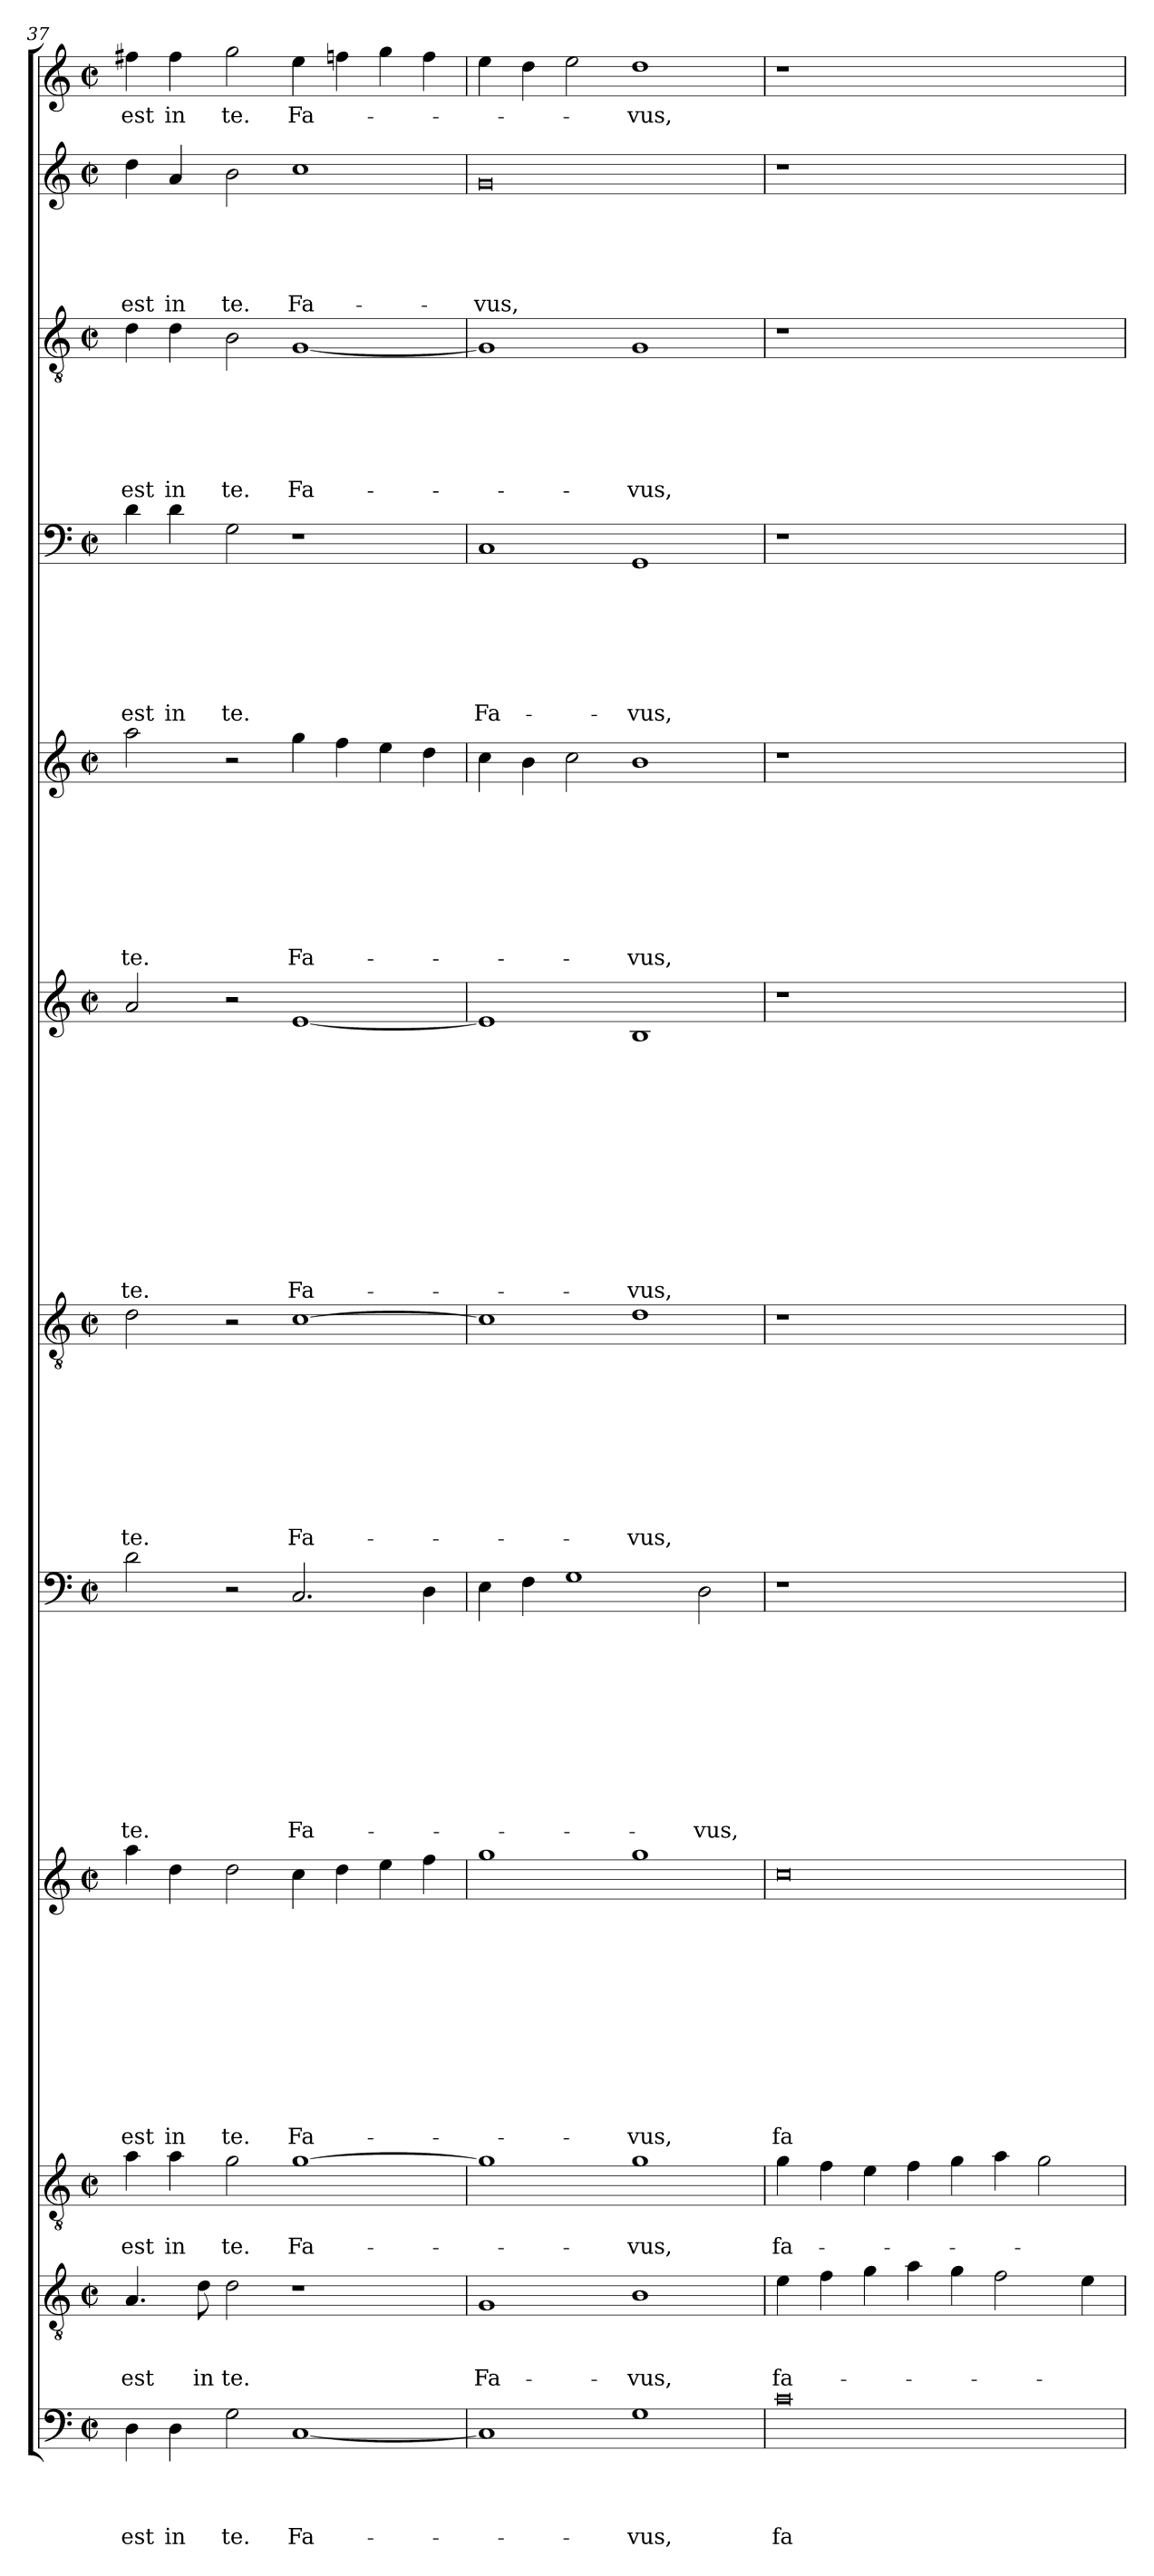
**kern	**text	**text	**text	**text	**kern	**text	**text	**text	**kern	**text	**text	**kern	**text	**text	**text	**text	**text	**text	**text	**text	**text	**text	**text	**kern	**text	**text	**text	**text	**text	**text	**text	**text	**text	**text	**kern	**text	**text	**text	**text	**text	**text	**text	**text	**text	**kern	**text	**text	**text	**text	**text	**text	**text	**text	**text	**text	**text	**text	**kern	**text	**text	**text	**text	**text	**text	**text	**text	**kern	**text	**text	**text	**text	**text	**text	**text	**kern	**text	**text	**text	**text	**text	**text	**kern	**text	**text	**text	**text	**text	**kern	**text
*part12	*part12	*part12	*part12	*part12	*part11	*part11	*part11	*part11	*part10	*part10	*part10	*part9	*part9	*part9	*part9	*part9	*part9	*part9	*part9	*part9	*part9	*part9	*part9	*part8	*part8	*part8	*part8	*part8	*part8	*part8	*part8	*part8	*part8	*part8	*part7	*part7	*part7	*part7	*part7	*part7	*part7	*part7	*part7	*part7	*part6	*part6	*part6	*part6	*part6	*part6	*part6	*part6	*part6	*part6	*part6	*part6	*part6	*part5	*part5	*part5	*part5	*part5	*part5	*part5	*part5	*part5	*part4	*part4	*part4	*part4	*part4	*part4	*part4	*part4	*part3	*part3	*part3	*part3	*part3	*part3	*part3	*part2	*part2	*part2	*part2	*part2	*part2	*part1	*part1
*staff12	*staff12	*staff12	*staff12	*staff12	*staff11	*staff11	*staff11	*staff11	*staff10	*staff10	*staff10	*staff9	*staff9	*staff9	*staff9	*staff9	*staff9	*staff9	*staff9	*staff9	*staff9	*staff9	*staff9	*staff8	*staff8	*staff8	*staff8	*staff8	*staff8	*staff8	*staff8	*staff8	*staff8	*staff8	*staff7	*staff7	*staff7	*staff7	*staff7	*staff7	*staff7	*staff7	*staff7	*staff7	*staff6	*staff6	*staff6	*staff6	*staff6	*staff6	*staff6	*staff6	*staff6	*staff6	*staff6	*staff6	*staff6	*staff5	*staff5	*staff5	*staff5	*staff5	*staff5	*staff5	*staff5	*staff5	*staff4	*staff4	*staff4	*staff4	*staff4	*staff4	*staff4	*staff4	*staff3	*staff3	*staff3	*staff3	*staff3	*staff3	*staff3	*staff2	*staff2	*staff2	*staff2	*staff2	*staff2	*staff1	*staff1
*clefF4	*	*	*	*	*clefGv2	*	*	*	*clefGv2	*	*	*clefG2	*	*	*	*	*	*	*	*	*	*	*	*clefF4	*	*	*	*	*	*	*	*	*	*	*clefGv2	*	*	*	*	*	*	*	*	*	*clefG2	*	*	*	*	*	*	*	*	*	*	*	*	*clefG2	*	*	*	*	*	*	*	*	*clefF4	*	*	*	*	*	*	*	*clefGv2	*	*	*	*	*	*	*clefG2	*	*	*	*	*	*clefG2	*
*k[]	*	*	*	*	*k[]	*	*	*	*k[]	*	*	*k[]	*	*	*	*	*	*	*	*	*	*	*	*k[]	*	*	*	*	*	*	*	*	*	*	*k[]	*	*	*	*	*	*	*	*	*	*k[]	*	*	*	*	*	*	*	*	*	*	*	*	*k[]	*	*	*	*	*	*	*	*	*k[]	*	*	*	*	*	*	*	*k[]	*	*	*	*	*	*	*k[]	*	*	*	*	*	*k[]	*
*C:	*	*	*	*	*C:	*	*	*	*C:	*	*	*C:	*	*	*	*	*	*	*	*	*	*	*	*C:	*	*	*	*	*	*	*	*	*	*	*C:	*	*	*	*	*	*	*	*	*	*C:	*	*	*	*	*	*	*	*	*	*	*	*	*C:	*	*	*	*	*	*	*	*	*C:	*	*	*	*	*	*	*	*C:	*	*	*	*	*	*	*C:	*	*	*	*	*	*C:	*
*M2/2	*	*	*	*	*M2/2	*	*	*	*M2/2	*	*	*M2/2	*	*	*	*	*	*	*	*	*	*	*	*M2/2	*	*	*	*	*	*	*	*	*	*	*M2/2	*	*	*	*	*	*	*	*	*	*M2/2	*	*	*	*	*	*	*	*	*	*	*	*	*M2/2	*	*	*	*	*	*	*	*	*M2/2	*	*	*	*	*	*	*	*M2/2	*	*	*	*	*	*	*M2/2	*	*	*	*	*	*M2/2	*
*met(c|)	*	*	*	*	*met(c|)	*	*	*	*met(c|)	*	*	*met(c|)	*	*	*	*	*	*	*	*	*	*	*	*met(c|)	*	*	*	*	*	*	*	*	*	*	*met(c|)	*	*	*	*	*	*	*	*	*	*met(c|)	*	*	*	*	*	*	*	*	*	*	*	*	*met(c|)	*	*	*	*	*	*	*	*	*met(c|)	*	*	*	*	*	*	*	*met(c|)	*	*	*	*	*	*	*met(c|)	*	*	*	*	*	*met(c|)	*
=37	=37	=37	=37	=37	=37	=37	=37	=37	=37	=37	=37	=37	=37	=37	=37	=37	=37	=37	=37	=37	=37	=37	=37	=37	=37	=37	=37	=37	=37	=37	=37	=37	=37	=37	=37	=37	=37	=37	=37	=37	=37	=37	=37	=37	=37	=37	=37	=37	=37	=37	=37	=37	=37	=37	=37	=37	=37	=37	=37	=37	=37	=37	=37	=37	=37	=37	=37	=37	=37	=37	=37	=37	=37	=37	=37	=37	=37	=37	=37	=37	=37	=37	=37	=37	=37	=37	=37	=37	=37
!	!	!	!	!LO:LY:b	!	!	!	!LO:LY:b	!	!	!LO:LY:b	!	!	!	!	!	!	!	!	!	!	!	!LO:LY:b	!	!	!	!	!	!	!	!	!	!	!LO:LY:b	!	!	!	!	!	!	!	!	!	!LO:LY:b	!	!	!	!	!	!	!	!	!	!	!	!	!LO:LY:b	!	!	!	!	!	!	!	!	!LO:LY:b	!	!	!	!	!	!	!	!LO:LY:b	!	!	!	!	!	!	!LO:LY:b	!	!	!	!	!	!LO:LY:b	!	!LO:LY:b
4D\	.	.	.	est	4.A/	.	.	est	4a\	.	est	4aa\	.	.	.	.	.	.	.	.	.	.	est	2d\	.	.	.	.	.	.	.	.	.	te.	2d\	.	.	.	.	.	.	.	.	te.	2a/	.	.	.	.	.	.	.	.	.	.	.	te.	2aa\	.	.	.	.	.	.	.	te.	4d\	.	.	.	.	.	.	est	4d\	.	.	.	.	.	est	4dd\	.	.	.	.	est	4ff#X\	est
!	!	!	!	!LO:LY:b	!	!	!	!	!	!	!LO:LY:b	!	!	!	!	!	!	!	!	!	!	!	!LO:LY:b	!	!	!	!	!	!	!	!	!	!	!	!	!	!	!	!	!	!	!	!	!	!	!	!	!	!	!	!	!	!	!	!	!	!	!	!	!	!	!	!	!	!	!	!	!	!	!	!	!	!	!LO:LY:b	!	!	!	!	!	!	!LO:LY:b	!	!	!	!	!	!LO:LY:b	!	!LO:LY:b
4D\	.	.	.	in	.	.	.	.	4a\	.	in	4dd\	.	.	.	.	.	.	.	.	.	.	in	.	.	.	.	.	.	.	.	.	.	.	.	.	.	.	.	.	.	.	.	.	.	.	.	.	.	.	.	.	.	.	.	.	.	.	.	.	.	.	.	.	.	.	4d\	.	.	.	.	.	.	in	4d\	.	.	.	.	.	in	4a/	.	.	.	.	in	4ff#\	in
!	!	!	!	!	!	!	!	!LO:LY:b	!	!	!	!	!	!	!	!	!	!	!	!	!	!	!	!	!	!	!	!	!	!	!	!	!	!	!	!	!	!	!	!	!	!	!	!	!	!	!	!	!	!	!	!	!	!	!	!	!	!	!	!	!	!	!	!	!	!	!	!	!	!	!	!	!	!	!	!	!	!	!	!	!	!	!	!	!	!	!	!	!
.	.	.	.	.	8d\	.	.	in	.	.	.	.	.	.	.	.	.	.	.	.	.	.	.	.	.	.	.	.	.	.	.	.	.	.	.	.	.	.	.	.	.	.	.	.	.	.	.	.	.	.	.	.	.	.	.	.	.	.	.	.	.	.	.	.	.	.	.	.	.	.	.	.	.	.	.	.	.	.	.	.	.	.	.	.	.	.	.	.	.
!	!	!	!	!LO:LY:b	!	!	!	!LO:LY:b	!	!	!LO:LY:b	!	!	!	!	!	!	!	!	!	!	!	!LO:LY:b	!	!	!	!	!	!	!	!	!	!	!	!	!	!	!	!	!	!	!	!	!	!	!	!	!	!	!	!	!	!	!	!	!	!	!	!	!	!	!	!	!	!	!	!	!	!	!	!	!	!	!LO:LY:b	!	!	!	!	!	!	!LO:LY:b	!	!	!	!	!	!LO:LY:b	!	!LO:LY:b
2G\	.	.	.	te.	2d\	.	.	te.	2g\	.	te.	2dd\	.	.	.	.	.	.	.	.	.	.	te.	2r	.	.	.	.	.	.	.	.	.	.	2r	.	.	.	.	.	.	.	.	.	2r	.	.	.	.	.	.	.	.	.	.	.	.	2r	.	.	.	.	.	.	.	.	2G\	.	.	.	.	.	.	te.	2B\	.	.	.	.	.	te.	2b\	.	.	.	.	te.	2gg\	te.
!	!	!	!	!LO:LY:b	!	!	!	!	!	!	!LO:LY:b	!	!	!	!	!	!	!	!	!	!	!	!LO:LY:b	!	!	!	!	!	!	!	!	!	!	!LO:LY:b	!	!	!	!	!	!	!	!	!	!LO:LY:b	!	!	!	!	!	!	!	!	!	!	!	!	!LO:LY:b	!	!	!	!	!	!	!	!	!LO:LY:b	!	!	!	!	!	!	!	!	!	!	!	!	!	!	!LO:LY:b	!	!	!	!	!	!LO:LY:b	!	!LO:LY:b
[1C	.	.	.	Fa-	1r	.	.	.	[1g	.	Fa-	4cc\	.	.	.	.	.	.	.	.	.	.	Fa-	2.C/	.	.	.	.	.	.	.	.	.	Fa-	[1c	.	.	.	.	.	.	.	.	Fa-	[1e	.	.	.	.	.	.	.	.	.	.	.	Fa-	4gg\	.	.	.	.	.	.	.	Fa-	1r	.	.	.	.	.	.	.	[1G	.	.	.	.	.	Fa-	1cc	.	.	.	.	Fa-	4ee\	Fa-
.	.	.	.	.	.	.	.	.	.	.	.	4dd\	.	.	.	.	.	.	.	.	.	.	.	.	.	.	.	.	.	.	.	.	.	.	.	.	.	.	.	.	.	.	.	.	.	.	.	.	.	.	.	.	.	.	.	.	.	4ff\	.	.	.	.	.	.	.	.	.	.	.	.	.	.	.	.	.	.	.	.	.	.	.	.	.	.	.	.	.	4ffn\	.
.	.	.	.	.	.	.	.	.	.	.	.	4ee\	.	.	.	.	.	.	.	.	.	.	.	.	.	.	.	.	.	.	.	.	.	.	.	.	.	.	.	.	.	.	.	.	.	.	.	.	.	.	.	.	.	.	.	.	.	4ee\	.	.	.	.	.	.	.	.	.	.	.	.	.	.	.	.	.	.	.	.	.	.	.	.	.	.	.	.	.	4gg\	.
.	.	.	.	.	.	.	.	.	.	.	.	4ff\	.	.	.	.	.	.	.	.	.	.	.	4D\	.	.	.	.	.	.	.	.	.	.	.	.	.	.	.	.	.	.	.	.	.	.	.	.	.	.	.	.	.	.	.	.	.	4dd\	.	.	.	.	.	.	.	.	.	.	.	.	.	.	.	.	.	.	.	.	.	.	.	.	.	.	.	.	.	4ff\	.
=38	=38	=38	=38	=38	=38	=38	=38	=38	=38	=38	=38	=38	=38	=38	=38	=38	=38	=38	=38	=38	=38	=38	=38	=38	=38	=38	=38	=38	=38	=38	=38	=38	=38	=38	=38	=38	=38	=38	=38	=38	=38	=38	=38	=38	=38	=38	=38	=38	=38	=38	=38	=38	=38	=38	=38	=38	=38	=38	=38	=38	=38	=38	=38	=38	=38	=38	=38	=38	=38	=38	=38	=38	=38	=38	=38	=38	=38	=38	=38	=38	=38	=38	=38	=38	=38	=38	=38	=38	=38
!	!	!	!	!	!	!	!	!LO:LY:b	!	!	!	!	!	!	!	!	!	!	!	!	!	!	!	!	!	!	!	!	!	!	!	!	!	!	!	!	!	!	!	!	!	!	!	!	!	!	!	!	!	!	!	!	!	!	!	!	!	!	!	!	!	!	!	!	!	!	!	!	!	!	!	!	!	!LO:LY:b	!	!	!	!	!	!	!	!	!	!	!	!	!LO:LY:b	!	!
1C]	.	.	.	.	1G	.	.	Fa-	1g]	.	.	1gg	.	.	.	.	.	.	.	.	.	.	.	4E\	.	.	.	.	.	.	.	.	.	.	1c]	.	.	.	.	.	.	.	.	.	1e]	.	.	.	.	.	.	.	.	.	.	.	.	4cc\	.	.	.	.	.	.	.	.	1C	.	.	.	.	.	.	Fa-	1G]	.	.	.	.	.	.	0g	.	.	.	.	-vus,	4ee\	.
.	.	.	.	.	.	.	.	.	.	.	.	.	.	.	.	.	.	.	.	.	.	.	.	4F\	.	.	.	.	.	.	.	.	.	.	.	.	.	.	.	.	.	.	.	.	.	.	.	.	.	.	.	.	.	.	.	.	.	4b\	.	.	.	.	.	.	.	.	.	.	.	.	.	.	.	.	.	.	.	.	.	.	.	.	.	.	.	.	.	4dd\	.
.	.	.	.	.	.	.	.	.	.	.	.	.	.	.	.	.	.	.	.	.	.	.	.	1G	.	.	.	.	.	.	.	.	.	.	.	.	.	.	.	.	.	.	.	.	.	.	.	.	.	.	.	.	.	.	.	.	.	2cc\	.	.	.	.	.	.	.	.	.	.	.	.	.	.	.	.	.	.	.	.	.	.	.	.	.	.	.	.	.	2ee\	.
!	!	!	!	!LO:LY:b	!	!	!	!LO:LY:b	!	!	!LO:LY:b	!	!	!	!	!	!	!	!	!	!	!	!LO:LY:b	!	!	!	!	!	!	!	!	!	!	!	!	!	!	!	!	!	!	!	!	!LO:LY:b	!	!	!	!	!	!	!	!	!	!	!	!	!LO:LY:b	!	!	!	!	!	!	!	!	!LO:LY:b	!	!	!	!	!	!	!	!LO:LY:b	!	!	!	!	!	!	!LO:LY:b	!	!	!	!	!	!	!	!LO:LY:b
1G	.	.	.	-vus,	1B	.	.	-vus,	1g	.	-vus,	1gg	.	.	.	.	.	.	.	.	.	.	-vus,	.	.	.	.	.	.	.	.	.	.	.	1d	.	.	.	.	.	.	.	.	-vus,	1B	.	.	.	.	.	.	.	.	.	.	.	-vus,	1b	.	.	.	.	.	.	.	-vus,	1GG	.	.	.	.	.	.	-vus,	1G	.	.	.	.	.	-vus,	.	.	.	.	.	.	1dd	-vus,
!	!	!	!	!	!	!	!	!	!	!	!	!	!	!	!	!	!	!	!	!	!	!	!	!	!	!	!	!	!	!	!	!	!	!LO:LY:b	!	!	!	!	!	!	!	!	!	!	!	!	!	!	!	!	!	!	!	!	!	!	!	!	!	!	!	!	!	!	!	!	!	!	!	!	!	!	!	!	!	!	!	!	!	!	!	!	!	!	!	!	!	!	!
.	.	.	.	.	.	.	.	.	.	.	.	.	.	.	.	.	.	.	.	.	.	.	.	2D\	.	.	.	.	.	.	.	.	.	-vus,	.	.	.	.	.	.	.	.	.	.	.	.	.	.	.	.	.	.	.	.	.	.	.	.	.	.	.	.	.	.	.	.	.	.	.	.	.	.	.	.	.	.	.	.	.	.	.	.	.	.	.	.	.	.	.
!!LO:PB:g=z
=39	=39	=39	=39	=39	=39	=39	=39	=39	=39	=39	=39	=39	=39	=39	=39	=39	=39	=39	=39	=39	=39	=39	=39	=39	=39	=39	=39	=39	=39	=39	=39	=39	=39	=39	=39	=39	=39	=39	=39	=39	=39	=39	=39	=39	=39	=39	=39	=39	=39	=39	=39	=39	=39	=39	=39	=39	=39	=39	=39	=39	=39	=39	=39	=39	=39	=39	=39	=39	=39	=39	=39	=39	=39	=39	=39	=39	=39	=39	=39	=39	=39	=39	=39	=39	=39	=39	=39	=39	=39
!	!	!	!	!LO:LY:b	!	!	!	!LO:LY:b	!	!	!LO:LY:b	!	!	!	!	!	!	!	!	!	!	!	!LO:LY:b	!	!	!	!	!	!	!	!	!	!	!	!	!	!	!	!	!	!	!	!	!	!	!	!	!	!	!	!	!	!	!	!	!	!	!	!	!	!	!	!	!	!	!	!	!	!	!	!	!	!	!	!	!	!	!	!	!	!	!	!	!	!	!	!	!	!
0c	.	.	.	fa-	4e\	.	.	fa-	4g\	.	fa-	0cc	.	.	.	.	.	.	.	.	.	.	fa-	1r	.	.	.	.	.	.	.	.	.	.	1r	.	.	.	.	.	.	.	.	.	1r	.	.	.	.	.	.	.	.	.	.	.	.	1r	.	.	.	.	.	.	.	.	1r	.	.	.	.	.	.	.	1r	.	.	.	.	.	.	1r	.	.	.	.	.	1r	.
.	.	.	.	.	4f\	.	.	.	4f\	.	.	.	.	.	.	.	.	.	.	.	.	.	.	.	.	.	.	.	.	.	.	.	.	.	.	.	.	.	.	.	.	.	.	.	.	.	.	.	.	.	.	.	.	.	.	.	.	.	.	.	.	.	.	.	.	.	.	.	.	.	.	.	.	.	.	.	.	.	.	.	.	.	.	.	.	.	.	.	.
.	.	.	.	.	4g\	.	.	.	4e\	.	.	.	.	.	.	.	.	.	.	.	.	.	.	.	.	.	.	.	.	.	.	.	.	.	.	.	.	.	.	.	.	.	.	.	.	.	.	.	.	.	.	.	.	.	.	.	.	.	.	.	.	.	.	.	.	.	.	.	.	.	.	.	.	.	.	.	.	.	.	.	.	.	.	.	.	.	.	.	.
.	.	.	.	.	4a\	.	.	.	4f\	.	.	.	.	.	.	.	.	.	.	.	.	.	.	.	.	.	.	.	.	.	.	.	.	.	.	.	.	.	.	.	.	.	.	.	.	.	.	.	.	.	.	.	.	.	.	.	.	.	.	.	.	.	.	.	.	.	.	.	.	.	.	.	.	.	.	.	.	.	.	.	.	.	.	.	.	.	.	.	.
.	.	.	.	.	4g\	.	.	.	4g\	.	.	.	.	.	.	.	.	.	.	.	.	.	.	1ryy	.	.	.	.	.	.	.	.	.	.	1ryy	.	.	.	.	.	.	.	.	.	1ryy	.	.	.	.	.	.	.	.	.	.	.	.	1ryy	.	.	.	.	.	.	.	.	1ryy	.	.	.	.	.	.	.	1ryy	.	.	.	.	.	.	1ryy	.	.	.	.	.	1ryy	.
.	.	.	.	.	2f\	.	.	.	4a\	.	.	.	.	.	.	.	.	.	.	.	.	.	.	.	.	.	.	.	.	.	.	.	.	.	.	.	.	.	.	.	.	.	.	.	.	.	.	.	.	.	.	.	.	.	.	.	.	.	.	.	.	.	.	.	.	.	.	.	.	.	.	.	.	.	.	.	.	.	.	.	.	.	.	.	.	.	.	.	.
.	.	.	.	.	.	.	.	.	2g\	.	.	.	.	.	.	.	.	.	.	.	.	.	.	.	.	.	.	.	.	.	.	.	.	.	.	.	.	.	.	.	.	.	.	.	.	.	.	.	.	.	.	.	.	.	.	.	.	.	.	.	.	.	.	.	.	.	.	.	.	.	.	.	.	.	.	.	.	.	.	.	.	.	.	.	.	.	.	.	.
.	.	.	.	.	4e\	.	.	.	.	.	.	.	.	.	.	.	.	.	.	.	.	.	.	.	.	.	.	.	.	.	.	.	.	.	.	.	.	.	.	.	.	.	.	.	.	.	.	.	.	.	.	.	.	.	.	.	.	.	.	.	.	.	.	.	.	.	.	.	.	.	.	.	.	.	.	.	.	.	.	.	.	.	.	.	.	.	.	.	.
=	=	=	=	=	=	=	=	=	=	=	=	=	=	=	=	=	=	=	=	=	=	=	=	=	=	=	=	=	=	=	=	=	=	=	=	=	=	=	=	=	=	=	=	=	=	=	=	=	=	=	=	=	=	=	=	=	=	=	=	=	=	=	=	=	=	=	=	=	=	=	=	=	=	=	=	=	=	=	=	=	=	=	=	=	=	=	=	=	=
*-	*-	*-	*-	*-	*-	*-	*-	*-	*-	*-	*-	*-	*-	*-	*-	*-	*-	*-	*-	*-	*-	*-	*-	*-	*-	*-	*-	*-	*-	*-	*-	*-	*-	*-	*-	*-	*-	*-	*-	*-	*-	*-	*-	*-	*-	*-	*-	*-	*-	*-	*-	*-	*-	*-	*-	*-	*-	*-	*-	*-	*-	*-	*-	*-	*-	*-	*-	*-	*-	*-	*-	*-	*-	*-	*-	*-	*-	*-	*-	*-	*-	*-	*-	*-	*-	*-	*-	*-	*-
